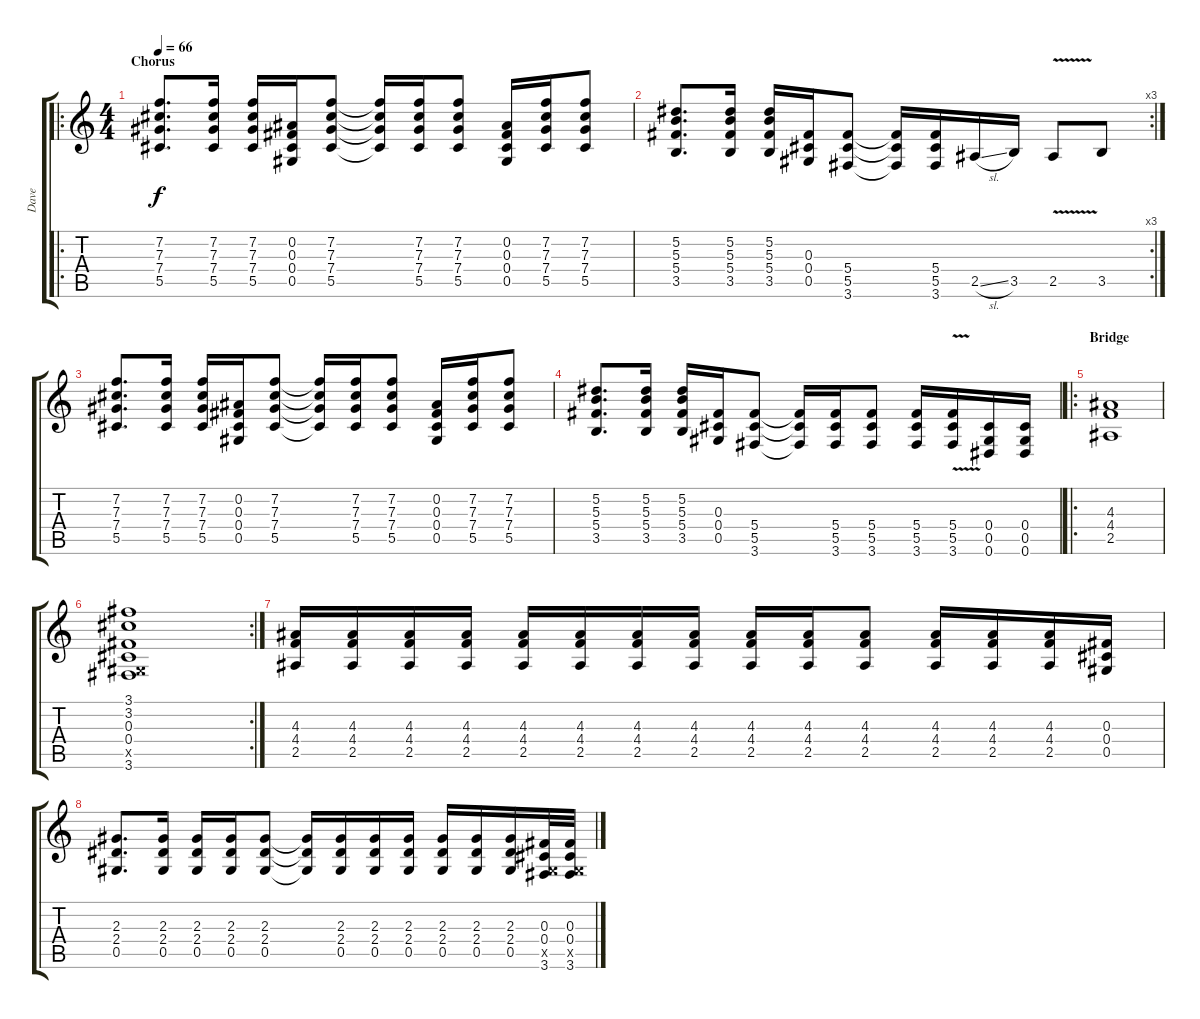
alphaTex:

\track ("Dave" "Dave") {instrument distortionguitar}
\staff {score tabs}
\tuning (Eb4 Bb3 Gb3 Db3 Ab2 Eb2) {hide}
\ro
\ts (4 4)
\section ("" "Chorus")
\tempo 66
\clef g2
\ks c
(7.2 7.3 7.4 5.5).8{d dy f} (7.2 7.3 7.4 5.5).16 (7.2 7.3 7.4 5.5).16 (0.2 0.3 0.4 0.5).16 (7.2 7.3 7.4 5.5).8 (7.2{t} 7.3{t} 7.4{t} 5.5{t}).16 (7.2 7.3 7.4 5.5).16 (7.2 7.3 7.4 5.5).8 (0.2 0.3 0.4 0.5).16 (7.2 7.3 7.4 5.5).16 (7.2 7.3 7.4 5.5).8 |
\rc 3
(5.2 5.3 5.4 3.5).8{d} (5.2 5.3 5.4 3.5).16 (5.2 5.3 5.4 3.5).16 (0.3 0.4 0.5).16 (5.4 5.5 3.6).8 (5.4{t} 5.5{t} 3.6{t}).16 (5.4 5.5 3.6).16 2.5{sl}.16 3.5.16 2.5{v}.8 3.5.8 |
(7.2 7.3 7.4 5.5).8{d} (7.2 7.3 7.4 5.5).16 (7.2 7.3 7.4 5.5).16 (0.2 0.3 0.4 0.5).16 (7.2 7.3 7.4 5.5).8 (7.2{t} 7.3{t} 7.4{t} 5.5{t}).16 (7.2 7.3 7.4 5.5).16 (7.2 7.3 7.4 5.5).8 (0.2 0.3 0.4 0.5).16 (7.2 7.3 7.4 5.5).16 (7.2 7.3 7.4 5.5).8 |
(5.2 5.3 5.4 3.5).8{d} (5.2 5.3 5.4 3.5).16 (5.2 5.3 5.4 3.5).16 (0.3 0.4 0.5).16 (5.4 5.5 3.6).8 (5.4{t} 5.5{t} 3.6{t}).16 (5.4 5.5 3.6).16 (5.4 5.5 3.6).8 (5.4 5.5 3.6).16 (5.4 5.5{v} 3.6).16 (0.4 0.5 0.6).16 (0.4 0.5 0.6).16 |
\ro
\section ("" "Bridge")
(4.3 4.4 2.5).1 |
\rc 2
(3.1 3.2 0.3 0.4 0.5{x} 3.6).1 |
(4.3 4.4 2.5).16 (4.3 4.4 2.5).16 (4.3 4.4 2.5).16 (4.3 4.4 2.5).16 (4.3 4.4 2.5).16 (4.3 4.4 2.5).16 (4.3 4.4 2.5).16 (4.3 4.4 2.5).16 (4.3 4.4 2.5).16 (4.3 4.4 2.5).16 (4.3 4.4 2.5).8 (4.3 4.4 2.5).16 (4.3 4.4 2.5).16 (4.3 4.4 2.5).16 (0.3 0.4 0.5).16 |
(2.3 2.4 0.5).8{d} (2.3 2.4 0.5).16 (2.3 2.4 0.5).16 (2.3 2.4 0.5).16 (2.3 2.4 0.5).8 (2.3{t} 2.4{t} 0.5{t}).16 (2.3 2.4 0.5).16 (2.3 2.4 0.5).16 (2.3 2.4 0.5).16 (2.3 2.4 0.5).16 (2.3 2.4 0.5).16 (2.3 2.4 0.5).16 (0.3 0.4 0.5{x} 3.6).32 (0.3 0.4 0.5{x} 3.6).32
